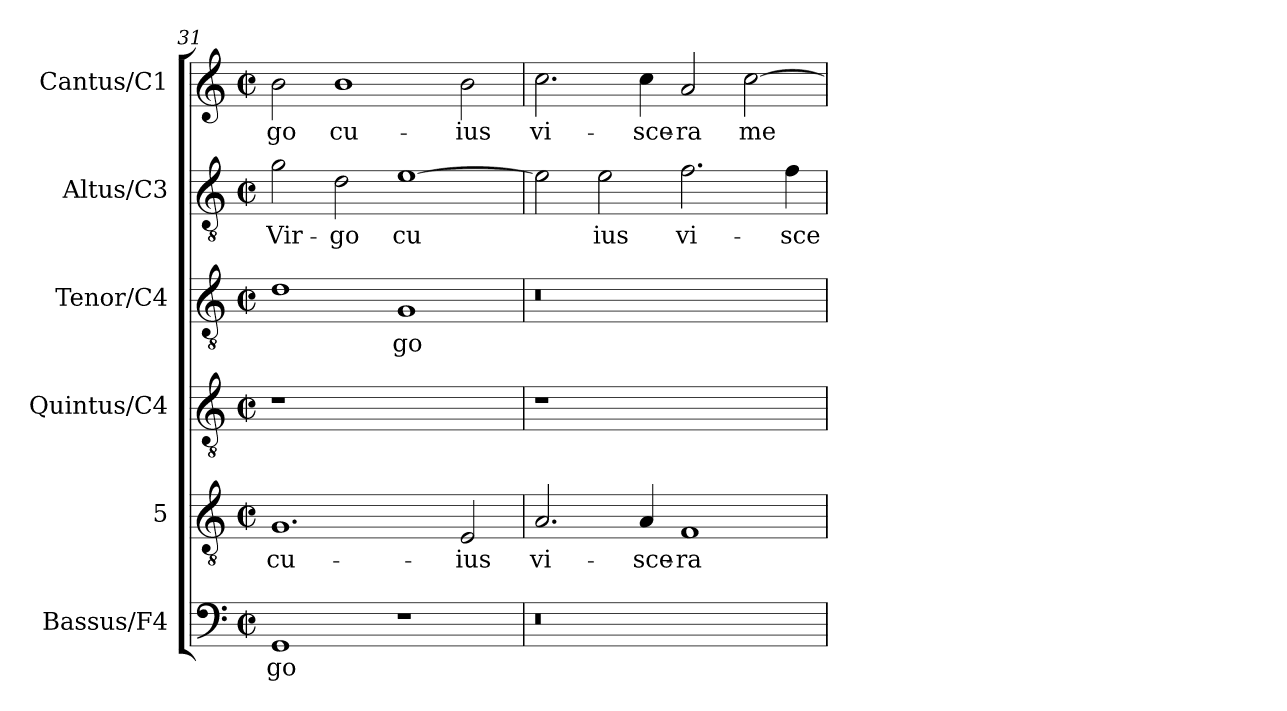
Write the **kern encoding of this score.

**kern	**text	**kern	**text	**kern	**kern	**text	**kern	**text	**kern	**text
*part6	*part6	*part5	*part5	*part4	*part3	*part3	*part2	*part2	*part1	*part1
*staff6	*staff6	*staff5	*staff5	*staff4	*staff3	*staff3	*staff2	*staff2	*staff1	*staff1
*I"Bassus/F4	*	*I"5	*	*I"Quintus/C4	*I"Tenor/C4	*	*I"Altus/C3	*	*I"Cantus/C1	*
*I'B	*	*	*	*	*I'T	*	*I'A	*	*I'C	*
!!LO:PB:g=z
*clefF4	*	*clefGv2	*	*clefGv2	*clefGv2	*	*clefGv2	*	*clefG2	*
*k[]	*	*k[]	*	*k[]	*k[]	*	*k[]	*	*k[]	*
*C:	*	*C:	*	*C:	*C:	*	*C:	*	*C:	*
*M2/2	*	*M2/2	*	*M2/2	*M2/2	*	*M2/2	*	*M2/2	*
*met(c|)	*	*met(c|)	*	*met(c|)	*met(c|)	*	*met(c|)	*	*met(c|)	*
=31	=31	=31	=31	=31	=31	=31	=31	=31	=31	=31
!	!LO:LY:b:rj	!	!LO:LY:b:cj	!	!	!LO:LY:b:rj	!	!LO:LY:b:rj	!	!LO:LY:b:rj
1GG	-go	1.G	cu-	1r	1d	--	2g\	Vir-	2b\	-go
!	!	!	!	!	!	!	!	!LO:LY:b:rj	!	!LO:LY:b:rj
.	.	.	.	.	.	.	2d\	-go	1b	cu-
!	!	!	!	!	!	!LO:LY:b:rj	!	!LO:LY:b:rj	!	!
1r	.	.	.	1ryy	1G	-go	[>1e	cu-	.	.
!	!	!	!LO:LY:b:cj	!	!	!	!	!	!	!LO:LY:b:rj
.	.	2E/	-ius	.	.	.	.	.	2b\	-ius
=32	=32	=32	=32	=32	=32	=32	=32	=32	=32	=32
!	!	!	!LO:LY:b:cj	!	!	!	!	!LO:LY:b:rj	!	!LO:LY:b:rj
0r	.	2.A/	vi-	1r	0r	.	2e\]	--	2.cc\	vi-
!	!	!	!	!	!	!	!	!LO:LY:b:rj	!	!
.	.	.	.	.	.	.	2e\	-ius	.	.
!	!	!	!LO:LY:b:cj	!	!	!	!	!	!	!LO:LY:b:rj
.	.	4A/	-sce-	.	.	.	.	.	4cc\	-sce-
!	!	!	!LO:LY:b:cj	!	!	!	!	!LO:LY:b:rj	!	!LO:LY:b:rj
.	.	1F	-ra	1ryy	.	.	2.f\	vi-	2a/	-ra
!	!	!	!	!	!	!	!	!	!	!LO:LY:b:rj
.	.	.	.	.	.	.	.	.	[>2cc\	me-
!	!	!	!	!	!	!	!	!LO:LY:b:rj	!	!
.	.	.	.	.	.	.	4f\	-sce-	.	.
=	=	=	=	=	=	=	=	=	=	=
*-	*-	*-	*-	*-	*-	*-	*-	*-	*-	*-
